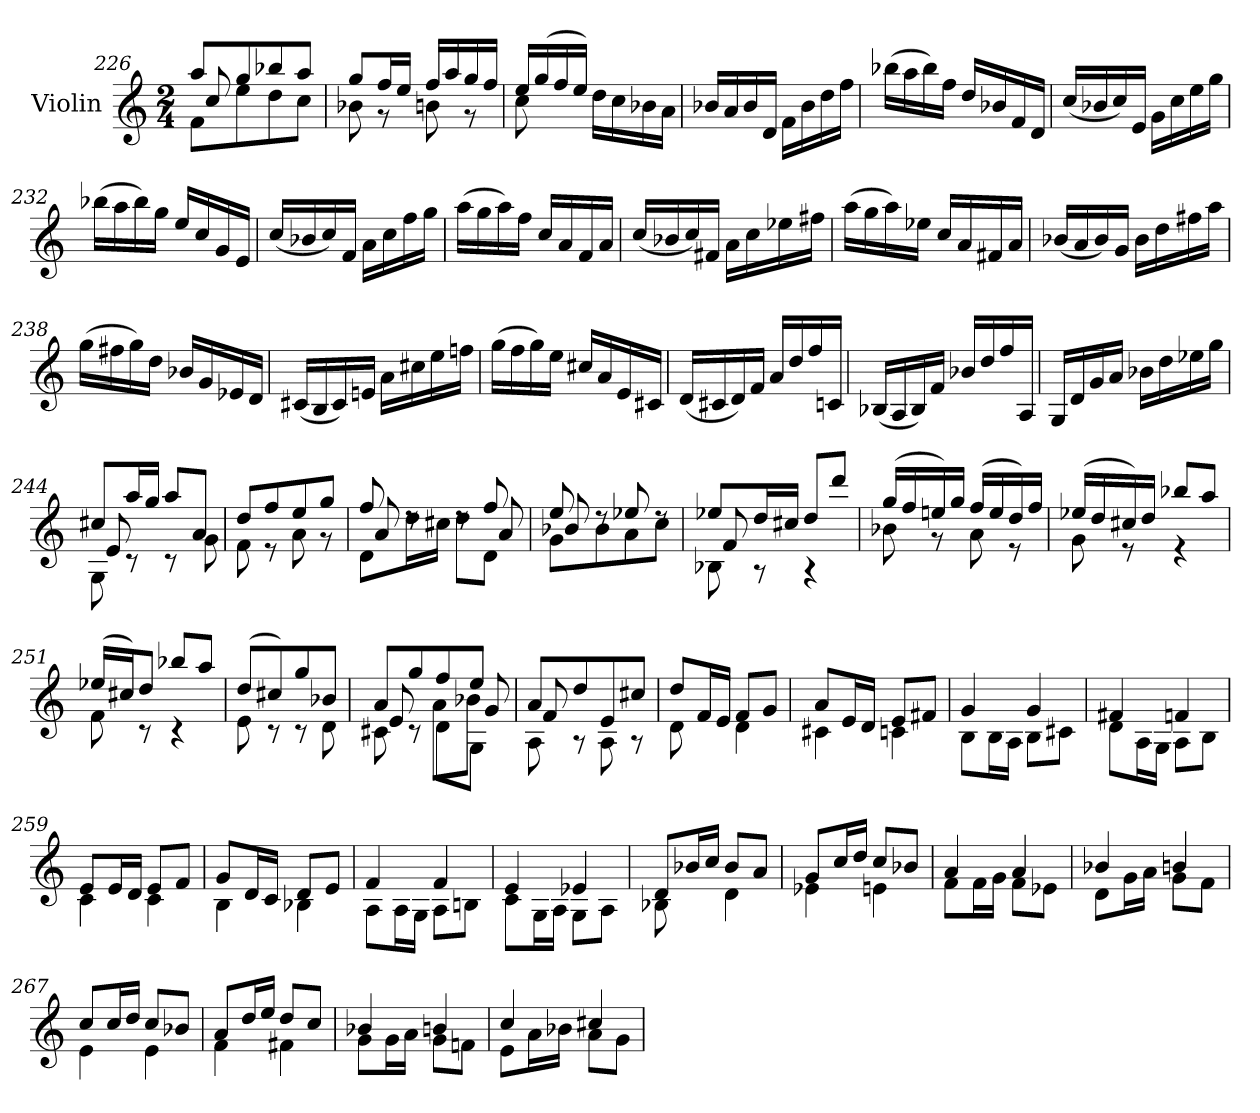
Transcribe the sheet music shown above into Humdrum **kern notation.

**kern
*part1
*staff1
*I"Violin
*I'Vln.
!!LO:LB:g=z
*clefG2
*k[]
*M2/4
=226
*^
*	*^
8aa/L	8f\L	8cc/
8gg/	8ee\	8ryy
8bb-X/	8dd\	4ryy
8aa/J	8cc\J	.
*	*v	*v
=227	=227
8gg/L	8b-X\
16ff/L	8r
16ee/JJ	.
16ff/LL	8bn\
16aa/	.
16gg/	8r
16ff/JJ	.
=228	=228
16ee/LL	8cc\
(16gg/	.
16ff/	8ryy
16ee/JJ)	.
4ryy	16dd\LL
.	16cc\
.	16b-X\
.	16a\JJ
*v	*v
=229
16b-X/LL
16a/
16b-/
16d/JJ
16f\LL
16b-\
16dd\
16ff\JJ
=230
(16bb-X\LL
16aa\
16bb-\)
16ff\JJ
16dd/LL
16b-X/
16f/
16d/JJ
=231
(16cc/LL
16b-X/
16cc/)
16e/JJ
16g\LL
16cc\
16ee\
16gg\JJ
=232
(16bb-X\LL
16aa\
16bb-\)
16gg\JJ
16ee/LL
16cc/
16g/
16e/JJ
=233
(16cc/LL
16b-X/
16cc/)
16f/JJ
16a\LL
16cc\
16ff\
16gg\JJ
!!LO:LB:g=z
=234
(16aa\LL
16gg\
16aa\)
16ff\JJ
16cc/LL
16a/
16f/
16a/JJ
=235
(16cc/LL
16b-X/
16cc/)
16f#X/JJ
16a\LL
16cc\
16ee-X\
16ff#X\JJ
=236
(16aa\LL
16gg\
16aa\)
16ee-X\JJ
16cc/LL
16a/
16f#X/
16a/JJ
=237
(16b-X/LL
16a/
16b-/)
16g/JJ
16b-\LL
16dd\
16ff#X\
16aa\JJ
=238
(16gg\LL
16ff#X\
16gg\)
16dd\JJ
16b-X/LL
16g/
16e-X/
16d/JJ
=239
(16c#X/LL
16B/
16c#/)
16en/JJ
16a\LL
16cc#X\
16ee\
16ffn\JJ
!!LO:PB:g=z
=240
(16gg\LL
16ff\
16gg\)
16ee\JJ
16cc#X/LL
16a/
16e/
16c#X/JJ
=241
(16d/LL
16c#X/
16d/)
16f/JJ
16a/LL
16dd/
16ff/
16cn/JJ
=242
(16B-X/LL
16A/
16B-/)
16f/JJ
16b-X/LL
16dd/
16ff/
16A/JJ
=243
16G/LL
16d/
16g/
16a/JJ
16b-X\LL
16dd\
16ee-X\
16gg\JJ
=244
*^
*	*^
8cc#X/L	8G\	8e/
16aa/L	8r	8ryy
16gg/JJ	.	.
8aa/L	8r	4ryy
8a/J	8g\	.
*	*v	*v
=245	=245
8dd/L	8f\
8ff/	8r
8ee/	8a\
8gg/J	8r
=246	=246
*	*^
8ff/	8d\L	8a/
8rdd	16dd\L	8ryy
.	16cc#X\JJ	.
8rdd	8dd\L	8ryy
8ff/	8d\J	8a/
=247	=247	=247
8ee/	8g\L	8b-X/
8rdd	8b-\	8ryy
8ee-X/	8a\	4ryy
8rdd	8cc\J	.
!!LO:LB:g=z	!!	!!
=248	=248	=248
8ee-X/L	8B-X\	8f/
16dd/L	8r	8ryy
16cc#X/JJ	.	.
8dd/L	4r	4ryy
8ddd/J	.	.
*	*v	*v
=249	=249
(16gg/LL	8b-X\
16ff/	.
16een/)	8r
16gg/JJ	.
(16ff/LL	8a\
16ee/	.
16dd/)	8r
16ff/JJ	.
=250	=250
(16ee-X/LL	8g\
16dd/	.
16cc#X/)	8r
16dd/JJ	.
8bb-X/L	4r
8aa/J	.
=251	=251
(16ee-X/LL	8f\
16cc#X/J)	.
8dd/J	8r
8bb-X/L	4r
8aa/J	.
=252	=252
(8dd/L	8e\
8cc#X/)	8r
8gg/	8r
8b-X/J	8d\
=253	=253
*^	*^
8a/L	8c#X\	8e/	4ryy
8gg/	8r	8ryy	.
8ff/	8d\L	8ryy	8a\L
8ee/J	8G\J	8g/	8b-X\J
*	*	*v	*v
=254	=254	=254
8a/L	8A\	8f/
8dd/	8r	8ryy
8e/	8A\	4ryy
8cc#X/J	8r	.
*	*v	*v
=255	=255
8dd/L	8d\
16f/L	8ryy
16e/JJ	.
8f/L	4d\
8g/J	.
=256	=256
8a/L	4c#X\
16e/L	.
16d/JJ	.
8e/L	4cn\
8f#X/J	.
!!LO:LB:g=z	!!
=257	=257
4g/	8B\L
.	16B\L
.	16A\JJ
4g/	8B\L
.	8c#X\J
=258	=258
4f#X/	8d\L
.	16A\L
.	16G\JJ
4fn/	8A\L
.	8B\J
=259	=259
8e/L	4c\
16e/L	.
16d/JJ	.
8e/L	4c\
8f/J	.
=260	=260
8g/L	4B\
16d/L	.
16c/JJ	.
8d/L	4B-X\
8e/J	.
=261	=261
4f/	8A\L
.	16A\L
.	16G\JJ
4f/	8A\L
.	8Bn\J
=262	=262
4e/	8c\L
.	16G\L
.	16A\JJ
4e-X/	8G\L
.	8A\J
=263	=263
8d/L	8B-X\
16b-X/L	8ryy
16cc/JJ	.
8b-/L	4d\
8a/J	.
=264	=264
8g/L	4e-X\
16cc/L	.
16dd/JJ	.
8cc/L	4en\
8b-X/J	.
=265	=265
4a/	8f\L
.	16f\L
.	16g\JJ
4a/	8f\L
.	8e-X\J
!!LO:LB:g=z	!!
=266	=266
4b-X/	8d\L
.	16g\L
.	16a\JJ
4bn/	8g\L
.	8f\J
=267	=267
8cc/L	4e\
16cc/L	.
16dd/JJ	.
8cc/L	4e\
8b-X/J	.
=268	=268
8a/L	4f\
16dd/L	.
16ee/JJ	.
8dd/L	4f#X\
8cc/J	.
=269	=269
4b-X/	8g\L
.	16g\L
.	16a\JJ
4bn/	8g\L
.	8fn\J
=270	=270
4cc/	8e\L
.	16a\L
.	16b-X\JJ
4cc#X/	8a\L
.	8g\J
*v	*v
=
*-
